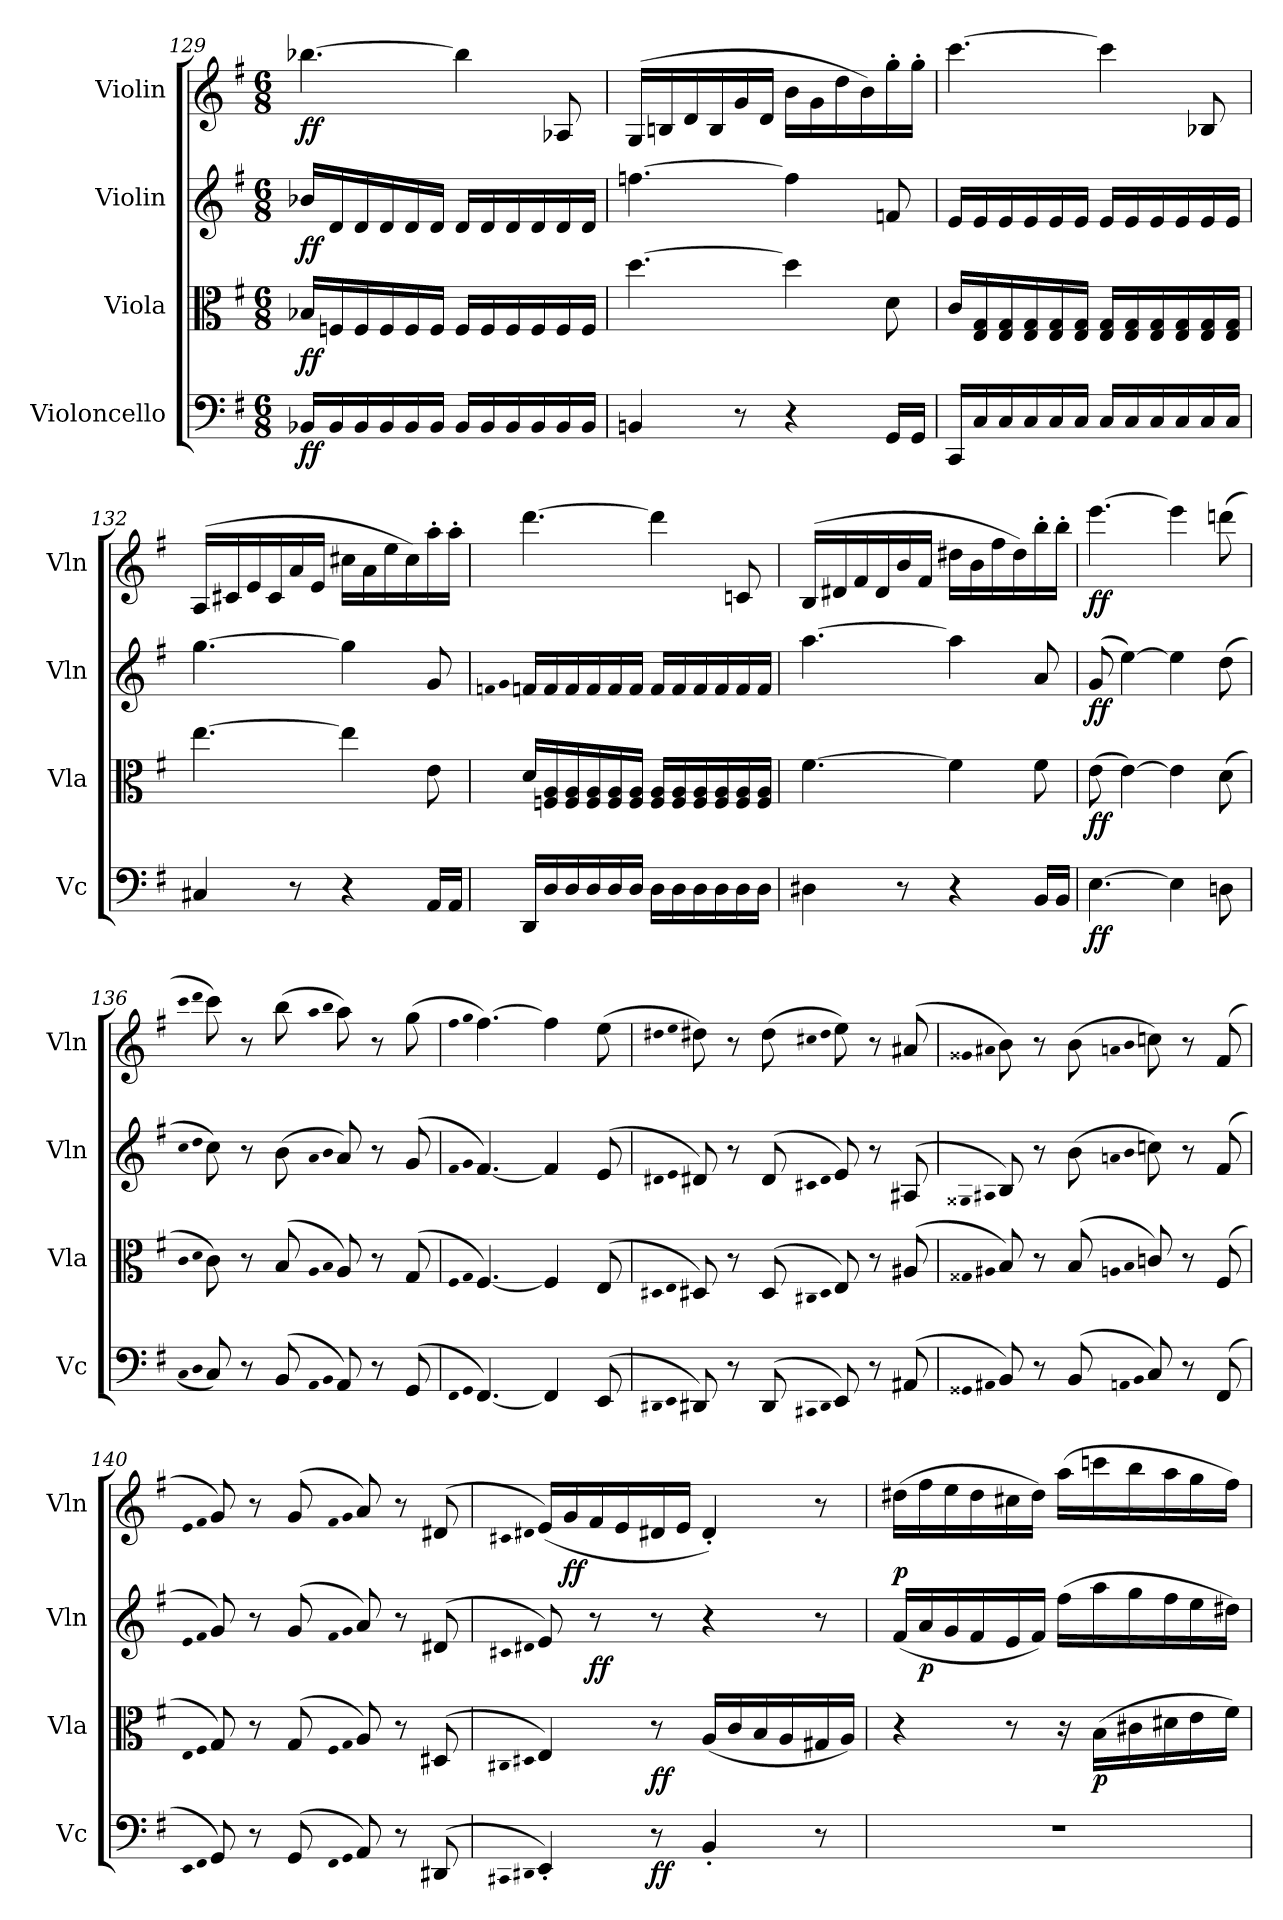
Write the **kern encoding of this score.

**kern	**dynam	**kern	**dynam	**kern	**dynam	**kern	**dynam
*part4	*part4	*part3	*part3	*part2	*part2	*part1	*part1
*staff4	*staff4	*staff3	*staff3	*staff2	*staff2	*staff1	*staff1
*I"Violoncello	*	*I"Viola	*	*I"Violin	*	*I"Violin	*
*I'Vc	*	*I'Vla	*	*I'Vln	*	*I'Vln	*
*clefF4	*	*clefC3	*	*clefG2	*	*clefG2	*
*k[f#]	*	*k[f#]	*	*k[f#]	*	*k[f#]	*
*e:	*	*e:	*	*e:	*	*e:	*
*M6/8	*	*M6/8	*	*M6/8	*	*M6/8	*
=129	=129	=129	=129	=129	=129	=129	=129
16BB-X/LL	ff	16B-X/LL	ff	16b-X/LL	ff	[4.bb-X\	ff
16BB-/	.	16Fn/	.	16d/	.	.	.
16BB-/	.	16F/	.	16d/	.	.	.
16BB-/	.	16F/	.	16d/	.	.	.
16BB-/	.	16F/	.	16d/	.	.	.
16BB-/JJ	.	16F/JJ	.	16d/JJ	.	.	.
16BB-/LL	.	16F/LL	.	16d/LL	.	4bb-\]	.
16BB-/	.	16F/	.	16d/	.	.	.
16BB-/	.	16F/	.	16d/	.	.	.
16BB-/	.	16F/	.	16d/	.	.	.
16BB-/	.	16F/	.	16d/	.	8A-X/	.
16BB-/JJ	.	16F/JJ	.	16d/JJ	.	.	.
=130	=130	=130	=130	=130	=130	=130	=130
4BBn/	.	[4.dd\	.	[4.ffn\	.	(16G/LL	.
.	.	.	.	.	.	16Bn/	.
.	.	.	.	.	.	16d/	.
.	.	.	.	.	.	16B/	.
8r	.	.	.	.	.	16g/	.
.	.	.	.	.	.	16d/JJ	.
4r	.	4dd\]	.	4ff\]	.	16b\LL	.
.	.	.	.	.	.	16g\	.
.	.	.	.	.	.	16dd\	.
.	.	.	.	.	.	16b\)	.
16GG/LL	.	8d\	.	8fn/	.	16gg'\	.
16GG/JJ	.	.	.	.	.	16gg'\JJ	.
=131	=131	=131	=131	=131	=131	=131	=131
16CC/LL	.	16c/LL	.	16e/LL	.	[4.ccc\	.
16C/	.	16E/ 16G/	.	16e/	.	.	.
16C/	.	16E/ 16G/	.	16e/	.	.	.
16C/	.	16E/ 16G/	.	16e/	.	.	.
16C/	.	16E/ 16G/	.	16e/	.	.	.
16C/JJ	.	16E/ 16G/JJ	.	16e/JJ	.	.	.
16C/LL	.	16E/ 16G/LL	.	16e/LL	.	4ccc\]	.
16C/	.	16E/ 16G/	.	16e/	.	.	.
16C/	.	16E/ 16G/	.	16e/	.	.	.
16C/	.	16E/ 16G/	.	16e/	.	.	.
16C/	.	16E/ 16G/	.	16e/	.	8B-X/	.
16C/JJ	.	16E/ 16G/JJ	.	16e/JJ	.	.	.
=132	=132	=132	=132	=132	=132	=132	=132
4C#X/	.	[4.ee\	.	[4.gg\	.	(16A/LL	.
.	.	.	.	.	.	16c#X/	.
.	.	.	.	.	.	16e/	.
.	.	.	.	.	.	16c#/	.
8r	.	.	.	.	.	16a/	.
.	.	.	.	.	.	16e/JJ	.
4r	.	4ee\]	.	4gg\]	.	16cc#X\LL	.
.	.	.	.	.	.	16a\	.
.	.	.	.	.	.	16ee\	.
.	.	.	.	.	.	16cc#\)	.
16AA/LL	.	8e\	.	8g/	.	16aa'\	.
16AA/JJ	.	.	.	.	.	16aa'\JJ	.
=133	=133	=133	=133	=133	=133	=133	=133
.	.	.	.	qfn	.	.	.
.	.	.	.	qg	.	.	.
16DD/LL	.	16d/LL	.	16fn/LL	.	[4.ddd\	.
16D/	.	16Fn/ 16A/	.	16f/	.	.	.
16D/	.	16F/ 16A/	.	16f/	.	.	.
16D/	.	16F/ 16A/	.	16f/	.	.	.
16D/	.	16F/ 16A/	.	16f/	.	.	.
16D/JJ	.	16F/ 16A/JJ	.	16f/JJ	.	.	.
16D\LL	.	16F/ 16A/LL	.	16f/LL	.	4ddd\]	.
16D\	.	16F/ 16A/	.	16f/	.	.	.
16D\	.	16F/ 16A/	.	16f/	.	.	.
16D\	.	16F/ 16A/	.	16f/	.	.	.
16D\	.	16F/ 16A/	.	16f/	.	8cn/	.
16D\JJ	.	16F/ 16A/JJ	.	16f/JJ	.	.	.
=134	=134	=134	=134	=134	=134	=134	=134
4D#X\	.	[4.f#\	.	[4.aa\	.	(16B/LL	.
.	.	.	.	.	.	16d#X/	.
.	.	.	.	.	.	16f#/	.
.	.	.	.	.	.	16d#/	.
8r	.	.	.	.	.	16b/	.
.	.	.	.	.	.	16f#/JJ	.
4r	.	4f#\]	.	4aa\]	.	16dd#X\LL	.
.	.	.	.	.	.	16b\	.
.	.	.	.	.	.	16ff#\	.
.	.	.	.	.	.	16dd#\)	.
16BB/LL	.	8f#\	.	8a/	.	16bb'\	.
16BB/JJ	.	.	.	.	.	16bb'\JJ	.
=135	=135	=135	=135	=135	=135	=135	=135
[4.E\	ff	(8e\	ff	(8g/	ff	[4.eee\	ff
.	.	[4e\)	.	[4ee\)	.	.	.
4E\]	.	4e\]	.	4ee\]	.	4eee\]	.
8Dn\	.	(8d\	.	(8dd\	.	(8dddn\	.
=136	=136	=136	=136	=136	=136	=136	=136
(qC	.	qc	.	qcc	.	qccc	.
qD	.	qd	.	qdd	.	qddd	.
8C/)	.	8c\)	.	8cc\)	.	8ccc\)	.
8r	.	8r	.	8r	.	8r	.
(8BB/	.	(8B/	.	(8b\	.	(8bb\	.
qAA	.	qA	.	qa	.	qaa	.
qBB	.	qB	.	qb	.	qbb	.
8AA/)	.	8A/)	.	8a/)	.	8aa\)	.
8r	.	8r	.	8r	.	8r	.
(8GG/	.	(8G/	.	(8g/	.	(8gg\	.
=137	=137	=137	=137	=137	=137	=137	=137
qFF#	.	qF#	.	qf#	.	qff#	.
qGG	.	qG	.	qg	.	qgg	.
[4.FF#/)	.	[4.F#/)	.	[4.f#/)	.	[4.ff#\)	.
4FF#/]	.	4F#/]	.	4f#/]	.	4ff#\]	.
(8EE/	.	(8E/	.	(8e/	.	(8ee\	.
=138	=138	=138	=138	=138	=138	=138	=138
qDD#X	.	qD#X	.	qd#X	.	qdd#X	.
qEE	.	qE	.	qe	.	qee	.
8DD#X/)	.	8D#X/)	.	8d#X/)	.	8dd#X\)	.
8r	.	8r	.	8r	.	8r	.
(8DD#/	.	(8D#/	.	(8d#/	.	(8dd#\	.
qCC#X	.	qC#X	.	qc#X	.	qcc#X	.
qDD#	.	qD#	.	qd#	.	qdd#	.
8EE/)	.	8E/)	.	8e/)	.	8ee\)	.
8r	.	8r	.	8r	.	8r	.
(8AA#X/	.	(8A#X/	.	(8A#X/	.	(8a#X/	.
=139	=139	=139	=139	=139	=139	=139	=139
qGG##X	.	qG##X	.	qG##X	.	qg##X	.
qAA#X	.	qA#X	.	qA#X	.	qa#X	.
8BB/)	.	8B/)	.	8B/)	.	8b\)	.
8r	.	8r	.	8r	.	8r	.
(8BB/	.	(8B/	.	(8b\	.	(8b\	.
qAAn	.	qAn	.	qan	.	qan	.
qBB	.	qB	.	qb	.	qb	.
8C/)	.	8cn/)	.	8ccn\)	.	8ccn\)	.
8r	.	8r	.	8r	.	8r	.
(8FF#/	.	(8F#/	.	(8f#/	.	(8f#/	.
=140	=140	=140	=140	=140	=140	=140	=140
qEE	.	qE	.	qe	.	qe	.
qFF#	.	qF#	.	qf#	.	qf#	.
8GG/)	.	8G/)	.	8g/)	.	8g/)	.
8r	.	8r	.	8r	.	8r	.
(8GG/	.	(8G/	.	(8g/	.	(8g/	.
qFF#	.	qF#	.	qf#	.	qf#	.
qGG	.	qG	.	qg	.	qg	.
8AA/)	.	8A/)	.	8a/)	.	8a/)	.
8r	.	8r	.	8r	.	8r	.
(8DD#X/	.	(8D#X/	.	(8d#X/	.	(8d#X/	.
=141	=141	=141	=141	=141	=141	=141	=141
qCC#X	.	qC#X	.	qc#X	.	qc#X	.
qDD#X	.	qD#X	.	qd#X	.	qd#X	.
4EE'/)	.	4E/)	.	8e/)	.	(16e/LL)	.
.	.	.	.	.	.	16g/	ff
.	.	.	.	8r	ff	16f#/	.
.	.	.	.	.	.	16e/	.
8r	ff	8r	ff	8r	.	16d#X/	.
.	.	.	.	.	.	16e/JJ	.
4BB'/	.	(16A/LL	.	4r	.	4d#'/)	.
.	.	16c/	.	.	.	.	.
.	.	16B/	.	.	.	.	.
.	.	16A/	.	.	.	.	.
8r	.	16G#X/	.	8r	.	8r	.
.	.	16A/JJ)	.	.	.	.	.
=142	=142	=142	=142	=142	=142	=142	=142
2.r	.	4r	.	(16f#/LL	.	(16dd#X\LL	p
.	.	.	.	16a/	p	16ff#\	.
.	.	.	.	16g/	.	16ee\	.
.	.	.	.	16f#/	.	16dd#\	.
.	.	8r	.	16e/	.	16cc#X\	.
.	.	.	.	16f#/JJ)	.	16dd#\JJ)	.
.	.	16r	.	(16ff#\LL	.	(16aa\LL	.
.	.	(16B\LL	p	16aa\	.	16cccn\	.
.	.	16c#X\	.	16gg\	.	16bb\	.
.	.	16d#X\	.	16ff#\	.	16aa\	.
.	.	16e\	.	16ee\	.	16gg\	.
.	.	16f#\JJ)	.	16dd#X\JJ)	.	16ff#\JJ)	.
=	=	=	=	=	=	=	=
*-	*-	*-	*-	*-	*-	*-	*-
